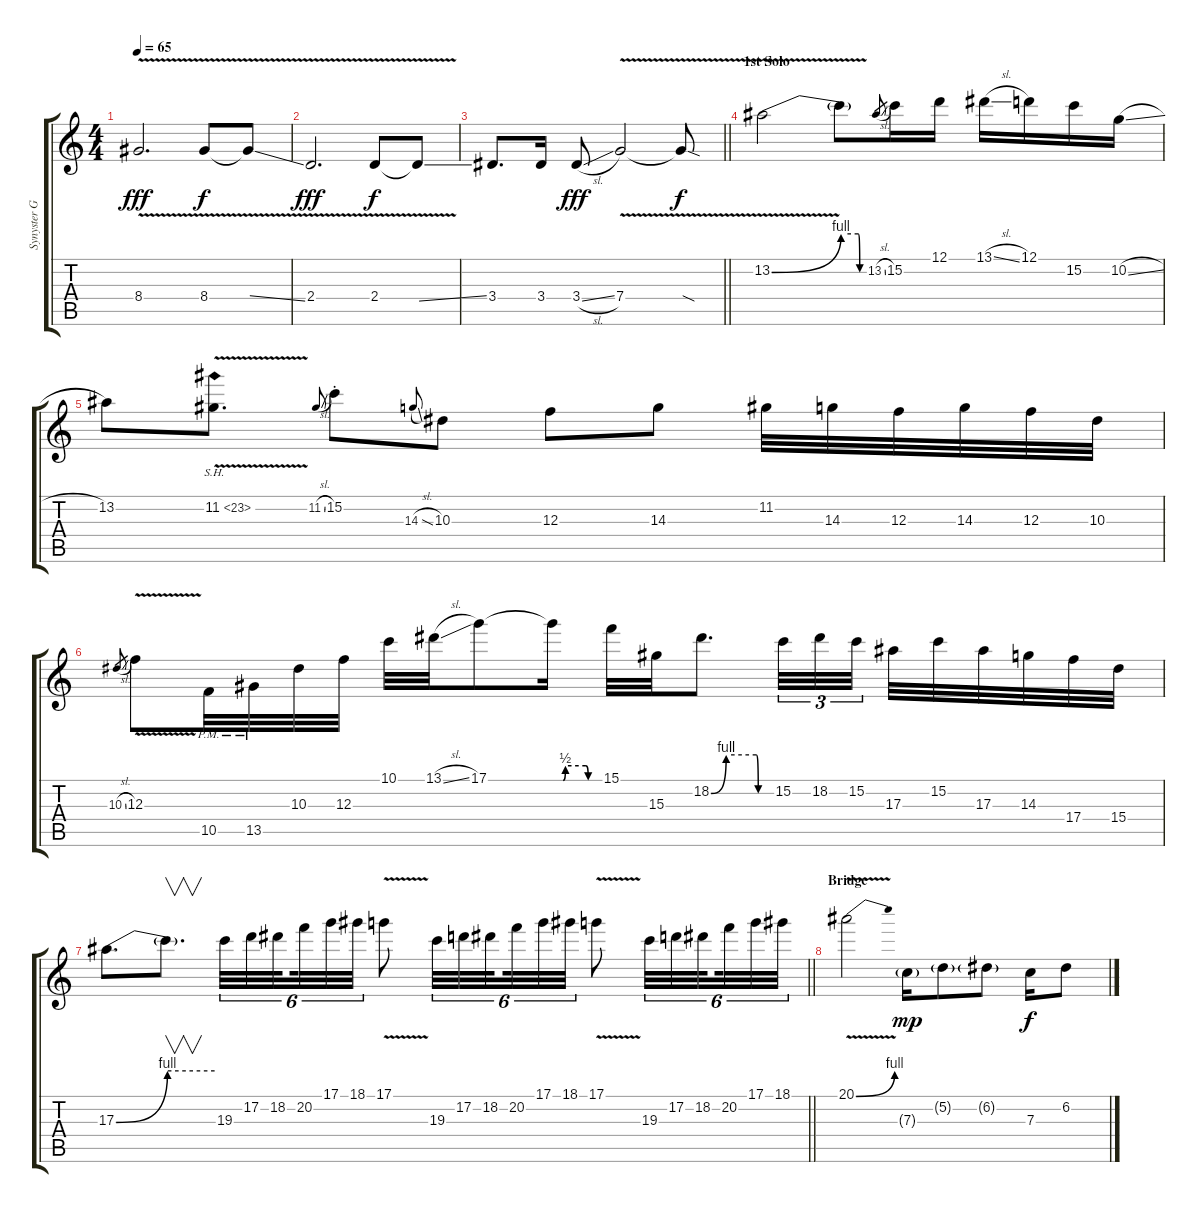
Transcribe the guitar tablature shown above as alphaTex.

\track ("Synyster Gates [Guitar]" "Synyster G") {instrument electricguitarclean}
\staff {score tabs}
\tuning (D4 A3 F3 C3 G2 C2) {hide}
\ts (4 4)
\tempo 65
\clef g2
\ks c
8.4{v}.2{d dy fff} 8.4{v}.8{dy f} 8.4{ss t}.8 |
2.4{v}.2{d dy fff} 2.4{v}.8{dy f} 2.4{ss t}.8 |
\barLineRight lightlight
3.4.8{d} 3.4.16 3.4{sl}.8{dy fff} 7.4{v}.2 7.4{sod t}.8{dy f} |
\section ("" "1st Solo")
13.2{be (bend 0 0 60 4) v}.2{volume 16 balance 8} 13.2{be (custom 0 4 45 4 49 0 58 0 60 0) t}.8 13.2{sl}.8{gr} 15.2.16 12.1.16 13.1{sl}.16 12.1.16 15.2.16 10.2{sl}.16 |
13.2.8 11.2{sh 12 v}.8{d} 11.2{sl}.8{gr onbeat} 15.2{st}.8 14.3{sl}.8{gr onbeat} 10.3.8 12.3.8 14.3.8 11.2.32 14.3.32 12.3.32 14.3.32 12.3.32 10.3.32 |
10.3{sl}.8{gr} 12.3{v}.8 10.5{pm}.32 13.5{pm}.32 10.3.32 12.3.32 10.1.32 13.1{sl}.32 17.1.8 17.1{be (custom 0 0 12 0 15 2 42 2 45 0 52 0 60 0) t}.16 15.1.32 15.3.32 18.2{be (custom 0 0 15 4 45 4 47 0 60 0)}.8{d} 15.2.32{tu (3 2)} 18.2.32{tu (3 2)} 15.2.32{tu (3 2) beam splitsecondary} 17.3.32 15.2.32 17.3.32 14.3.32 17.4.32 15.4.32 |
\barLineRight lightlight
17.3{be (bend 0 0 60 4)}.8{d} 17.3{be (hold 0 4 60 4) t}.8{v d} 19.3.32{tu (6 4)} 17.2.32{tu (6 4)} 18.2.32{tu (6 4) beam splitsecondary} 20.2.32{tu (6 4)} 17.1.32{tu (6 4)} 18.1.32{tu (6 4)} 17.1{v}.8 19.3.32{tu (6 4)} 17.2.32{tu (6 4)} 18.2.32{tu (6 4) beam splitsecondary} 20.2.32{tu (6 4)} 17.1.32{tu (6 4)} 18.1.32{tu (6 4)} 17.1{v}.8 19.3.32{tu (6 4)} 17.2.32{tu (6 4)} 18.2.32{tu (6 4) beam splitsecondary} 20.2.32{tu (6 4)} 17.1.32{tu (6 4)} 18.1.32{tu (6 4)} |
\section ("" "Bridge")
20.1{be (bend 0 0 60 4) v}.2 7.3{g}.16{dy mp volume 15 balance 14} 5.2{g}.8 6.2{g}.8 7.3.16{dy f} 6.2.8
